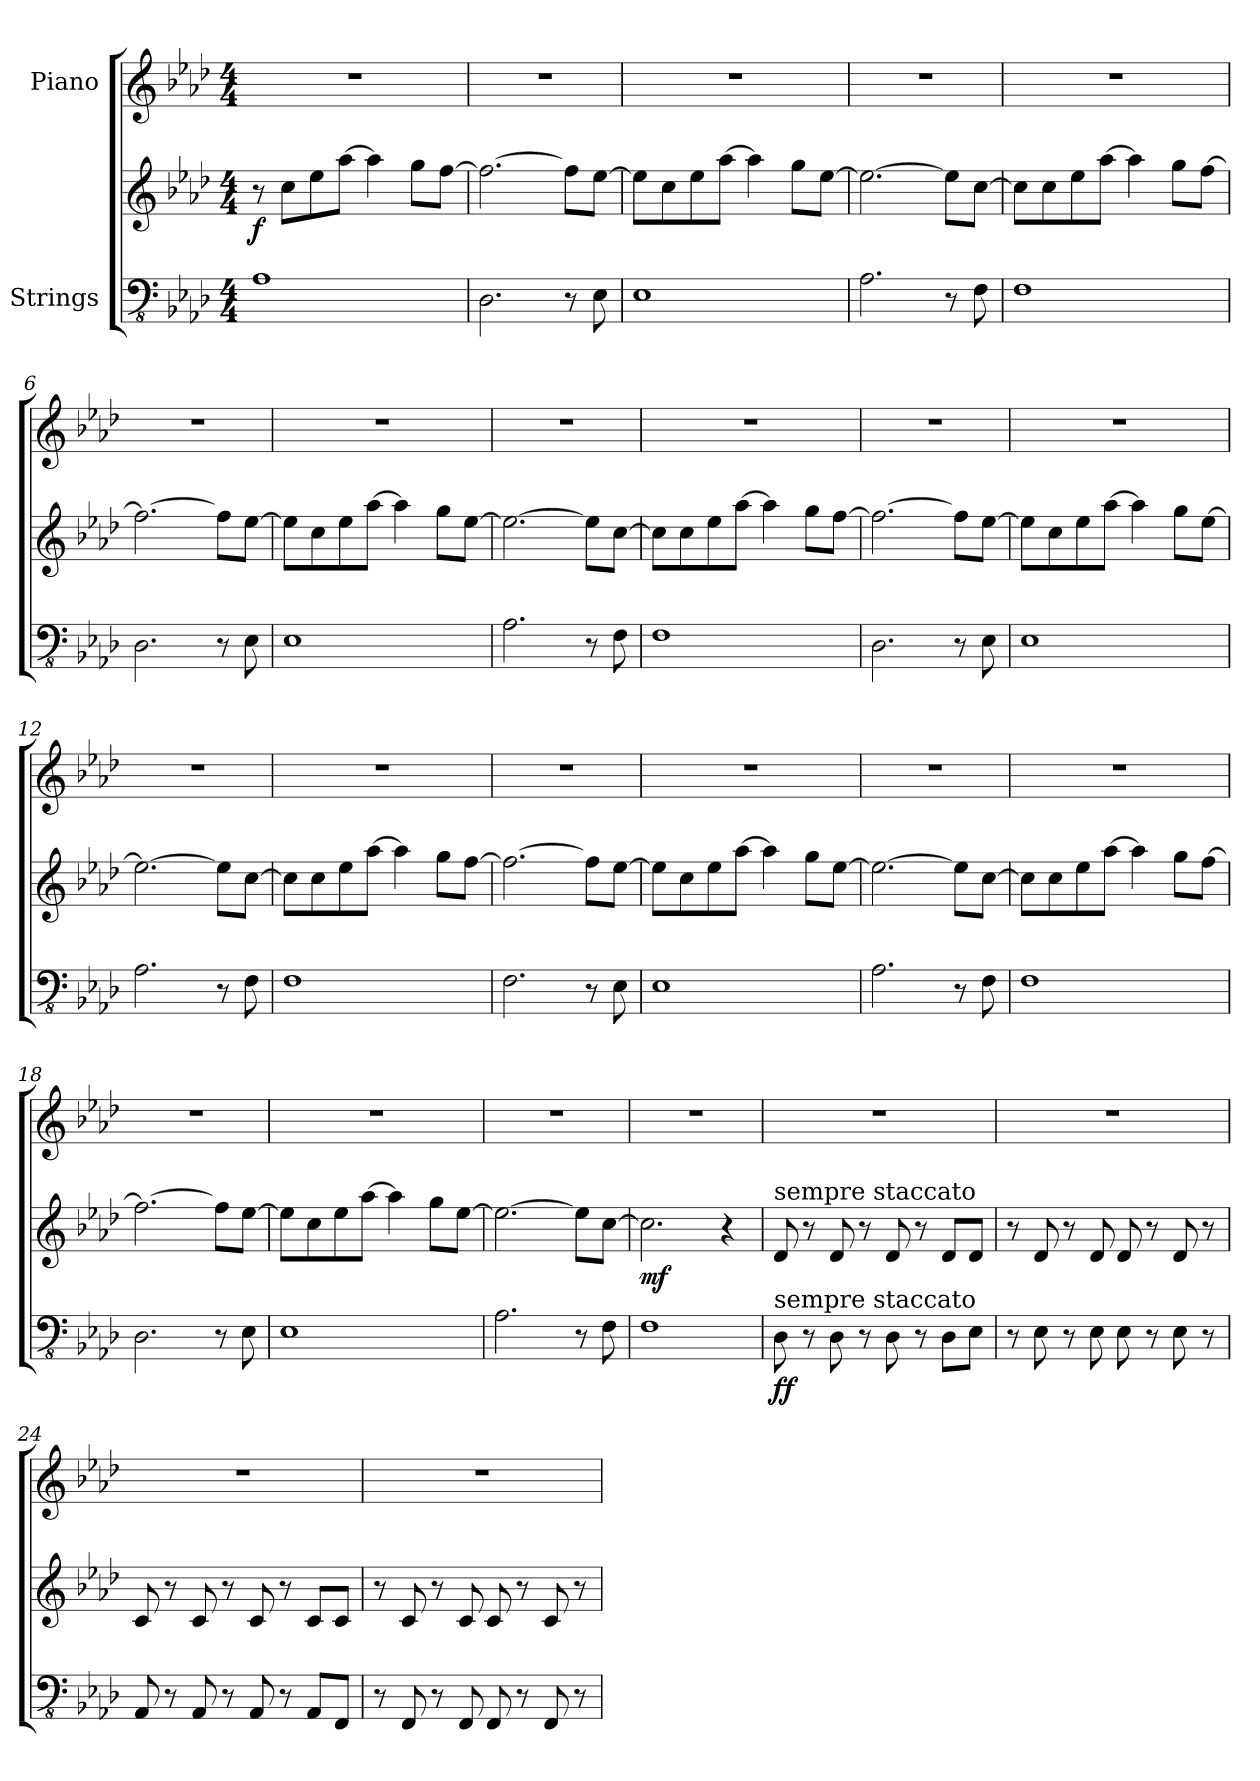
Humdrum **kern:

**kern	**kern	**dynam	**kern
*part2	*part2	*part2	*part1
*staff3	*staff2	*staff2/3	*staff1
*I"Strings	*	*	*I"Piano
*clefFv4	*clefG2	*	*clefG2
*k[b-e-a-d-]	*k[b-e-a-d-]	*	*k[b-e-a-d-]
*M4/4	*M4/4	*	*M4/4
=1	=1	=1	=1
!	!	!LO:DY:b	!
1AA-	8r	f	1r
.	8cc\L	.	.
.	8ee-\	.	.
.	[8aa-\J	.	.
.	4aa-\]	.	.
.	8gg\L	.	.
.	[8ff\J	.	.
=2	=2	=2	=2
2.DD-\	2.ff\_	.	1r
8r	8ff\L]	.	.
8EE-\	[8ee-\J	.	.
=3	=3	=3	=3
1EE-	8ee-\L]	.	1r
.	8cc\	.	.
.	8ee-\	.	.
.	[8aa-\J	.	.
.	4aa-\]	.	.
.	8gg\L	.	.
.	[8ee-\J	.	.
!!LO:LB:g=z
=4	=4	=4	=4
2.AA-\	2.ee-\_	.	1r
8r	8ee-\L]	.	.
8FF\	[8cc\J	.	.
=5	=5	=5	=5
1FF	8cc\L]	.	1r
.	8cc\	.	.
.	8ee-\	.	.
.	[8aa-\J	.	.
.	4aa-\]	.	.
.	8gg\L	.	.
.	[8ff\J	.	.
=6	=6	=6	=6
2.DD-\	2.ff\_	.	1r
8r	8ff\L]	.	.
8EE-\	[8ee-\J	.	.
!!LO:LB:g=z
=7	=7	=7	=7
1EE-	8ee-\L]	.	1r
.	8cc\	.	.
.	8ee-\	.	.
.	[8aa-\J	.	.
.	4aa-\]	.	.
.	8gg\L	.	.
.	[8ee-\J	.	.
=8	=8	=8	=8
2.AA-\	2.ee-\_	.	1r
8r	8ee-\L]	.	.
8FF\	[8cc\J	.	.
=9	=9	=9	=9
1FF	8cc\L]	.	1r
.	8cc\	.	.
.	8ee-\	.	.
.	[8aa-\J	.	.
.	4aa-\]	.	.
.	8gg\L	.	.
.	[8ff\J	.	.
!!LO:LB:g=z
=10	=10	=10	=10
2.DD-\	2.ff\_	.	1r
8r	8ff\L]	.	.
8EE-\	[8ee-\J	.	.
=11	=11	=11	=11
1EE-	8ee-\L]	.	1r
.	8cc\	.	.
.	8ee-\	.	.
.	[8aa-\J	.	.
.	4aa-\]	.	.
.	8gg\L	.	.
.	[8ee-\J	.	.
=12	=12	=12	=12
2.AA-\	2.ee-\_	.	1r
8r	8ee-\L]	.	.
8FF\	[8cc\J	.	.
!!LO:PB:g=z
=13	=13	=13	=13
1FF	8cc\L]	.	1r
.	8cc\	.	.
.	8ee-\	.	.
.	[8aa-\J	.	.
.	4aa-\]	.	.
.	8gg\L	.	.
.	[8ff\J	.	.
=14	=14	=14	=14
2.FF\	2.ff\_	.	1r
8r	8ff\L]	.	.
8EE-\	[8ee-\J	.	.
=15	=15	=15	=15
1EE-	8ee-\L]	.	1r
.	8cc\	.	.
.	8ee-\	.	.
.	[8aa-\J	.	.
.	4aa-\]	.	.
.	8gg\L	.	.
.	[8ee-\J	.	.
!!LO:LB:g=z
=16	=16	=16	=16
2.AA-\	2.ee-\_	.	1r
8r	8ee-\L]	.	.
8FF\	[8cc\J	.	.
=17	=17	=17	=17
1FF	8cc\L]	.	1r
.	8cc\	.	.
.	8ee-\	.	.
.	[8aa-\J	.	.
.	4aa-\]	.	.
.	8gg\L	.	.
.	[8ff\J	.	.
=18	=18	=18	=18
2.DD-\	2.ff\_	.	1r
8r	8ff\L]	.	.
8EE-\	[8ee-\J	.	.
!!LO:LB:g=z
=19	=19	=19	=19
1EE-	8ee-\L]	.	1r
.	8cc\	.	.
.	8ee-\	.	.
.	[8aa-\J	.	.
.	4aa-\]	.	.
.	8gg\L	.	.
.	[8ee-\J	.	.
=20	=20	=20	=20
2.AA-\	2.ee-\_	.	1r
8r	8ee-\L]	.	.
8FF\	[8cc\J	.	.
=21	=21	=21	=21
!	!	!LO:DY:b	!
1FF	2.cc\]	mf	1r
.	4r	.	.
!!LO:LB:g=z
=22	=22	=22	=22
!	!LO:TX:a:t=sempre staccato	!	!
!LO:TX:a:t=sempre staccato	!	!	!
!	!	!LO:DY:b=2	!
!	!	!LO:DY:n=1:b	!
8DD-\	8d-/	f f	1r
8r	8r	.	.
8DD-\	8d-/	.	.
8r	8r	.	.
8DD-\	8d-/	.	.
8r	8r	.	.
8DD-\L	8d-/L	.	.
8EE-\J	8d-/J	.	.
=23	=23	=23	=23
8r	8r	.	1r
8EE-\	8d-/	.	.
8r	8r	.	.
8EE-\	8d-/	.	.
8EE-\	8d-/	.	.
8r	8r	.	.
8EE-\	8d-/	.	.
8r	8r	.	.
=24	=24	=24	=24
8AAA-/	8c/	.	1r
8r	8r	.	.
8AAA-/	8c/	.	.
8r	8r	.	.
8AAA-/	8c/	.	.
8r	8r	.	.
8AAA-/L	8c/L	.	.
8FFF/J	8c/J	.	.
!!LO:PB:g=z
=25	=25	=25	=25
8r	8r	.	1r
8FFF/	8c/	.	.
8r	8r	.	.
8FFF/	8c/	.	.
8FFF/	8c/	.	.
8r	8r	.	.
8FFF/	8c/	.	.
8r	8r	.	.
=	=	=	=
*-	*-	*-	*-
